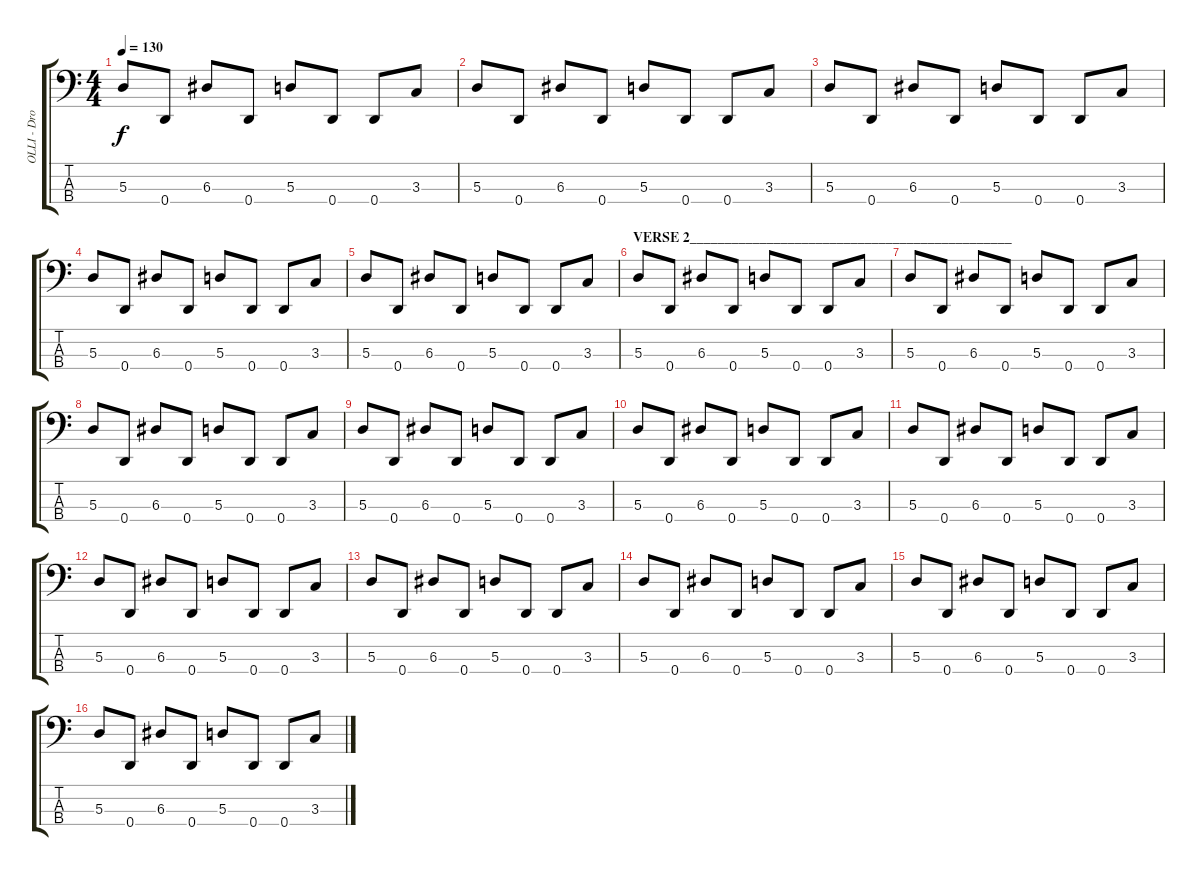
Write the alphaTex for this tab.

\track ("OLLI - Dropped D" "OLLI - Dro") {instrument synthbass2}
\staff {score tabs}
\tuning (G2 D2 A1 D1) {hide}
\ts (4 4)
\tempo 130
\clef f4
\ks c
5.3.8{dy f} 0.4.8 6.3.8 0.4.8 5.3.8 0.4.8 0.4.8 3.3.8 |
5.3.8 0.4.8 6.3.8 0.4.8 5.3.8 0.4.8 0.4.8 3.3.8 |
5.3.8 0.4.8 6.3.8 0.4.8 5.3.8 0.4.8 0.4.8 3.3.8 |
5.3.8 0.4.8 6.3.8 0.4.8 5.3.8 0.4.8 0.4.8 3.3.8 |
5.3.8 0.4.8 6.3.8 0.4.8 5.3.8 0.4.8 0.4.8 3.3.8 |
\section ("" "VERSE 2______________________________________________")
5.3.8 0.4.8 6.3.8 0.4.8 5.3.8 0.4.8 0.4.8 3.3.8 |
5.3.8 0.4.8 6.3.8 0.4.8 5.3.8 0.4.8 0.4.8 3.3.8 |
5.3.8 0.4.8 6.3.8 0.4.8 5.3.8 0.4.8 0.4.8 3.3.8 |
5.3.8 0.4.8 6.3.8 0.4.8 5.3.8 0.4.8 0.4.8 3.3.8 |
5.3.8 0.4.8 6.3.8 0.4.8 5.3.8 0.4.8 0.4.8 3.3.8 |
5.3.8 0.4.8 6.3.8 0.4.8 5.3.8 0.4.8 0.4.8 3.3.8 |
5.3.8 0.4.8 6.3.8 0.4.8 5.3.8 0.4.8 0.4.8 3.3.8 |
5.3.8 0.4.8 6.3.8 0.4.8 5.3.8 0.4.8 0.4.8 3.3.8 |
5.3.8 0.4.8 6.3.8 0.4.8 5.3.8 0.4.8 0.4.8 3.3.8 |
5.3.8 0.4.8 6.3.8 0.4.8 5.3.8 0.4.8 0.4.8 3.3.8 |
5.3.8 0.4.8 6.3.8 0.4.8 5.3.8 0.4.8 0.4.8 3.3.8
